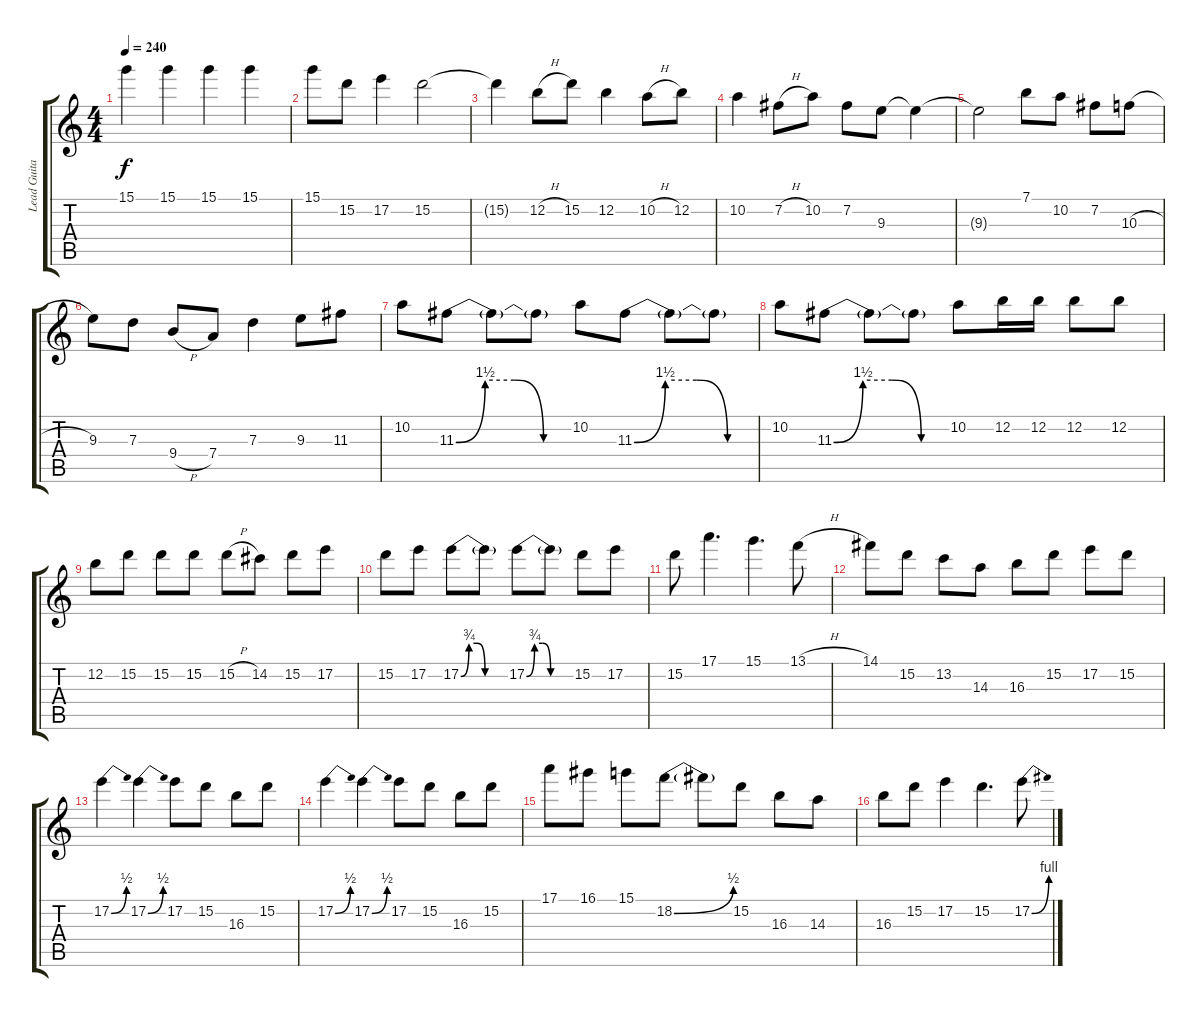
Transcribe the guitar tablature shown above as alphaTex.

\track ("Lead Guitar" "Lead Guita") {instrument distortionguitar}
\staff {score tabs}
\tuning (E4 B3 G3 D3 A2 E2) {hide}
\ts (4 4)
\tempo 240
\clef g2
\ks c
15.1.4{dy f} 15.1.4 15.1.4 15.1.4 |
15.1.8 15.2.8 17.2.4 15.2.2 |
15.2{t}.4 12.2{h}.8 15.2.8 12.2.4 10.2{h}.8 12.2.8 |
10.2.4 7.2{h}.8 10.2.8 7.2.8 9.3.8 9.3{t}.4 |
9.3{t}.2 7.1.8 10.2.8 7.2.8 10.3{h}.8 |
9.3.8 7.3.8 9.4{h}.8 7.4.8 7.3.4 9.3.8 11.3.8 |
10.2.8 11.3{be (custom 0 0 15 6 30 6 45 0 60 0)}.8 11.3{t}.8 11.3{t}.8 10.2.8 11.3{be (custom 0 0 15 6 30 6 45 0 60 0)}.8 11.3{t}.8 11.3{t}.8 |
10.2.8 11.3{be (custom 0 0 15 6 30 6 45 0 60 0)}.8 11.3{t}.8 11.3{t}.8 10.2.8 12.2.16 12.2.16 12.2.8 12.2.8 |
12.2.8 15.2.8 15.2.8 15.2.8 15.2{h}.8 14.2.8 15.2.8 17.2.8 |
15.2.8 17.2.8 17.2{be (custom 0 0 10 3 20 3 30 0 60 0)}.8 17.2{t}.8 17.2{be (custom 0 0 10 3 20 3 30 0 60 0)}.8 17.2{t}.8 15.2.8 17.2.8 |
15.2.8 17.1.4{d} 15.1.4{d} 13.1{h}.8 |
14.1.8 15.2.8 13.2.8 14.3.8 16.3.8 15.2.8 17.2.8 15.2.8 |
17.2{be (bend 0 0 60 2)}.4 17.2{be (bend 0 0 60 2)}.4 17.2.8 15.2.8 16.3.8 15.2.8 |
17.2{be (bend 0 0 60 2)}.4 17.2{be (bend 0 0 60 2)}.4 17.2.8 15.2.8 16.3.8 15.2.8 |
17.1.8 16.1.8 15.1.8 18.2{be (bend 0 0 60 2)}.8 18.2{t}.8 15.2.8 16.3.8 14.3.8 |
16.3.8 15.2.8 17.2.4 15.2.4{d} 17.2{be (bend 0 0 60 4)}.8
